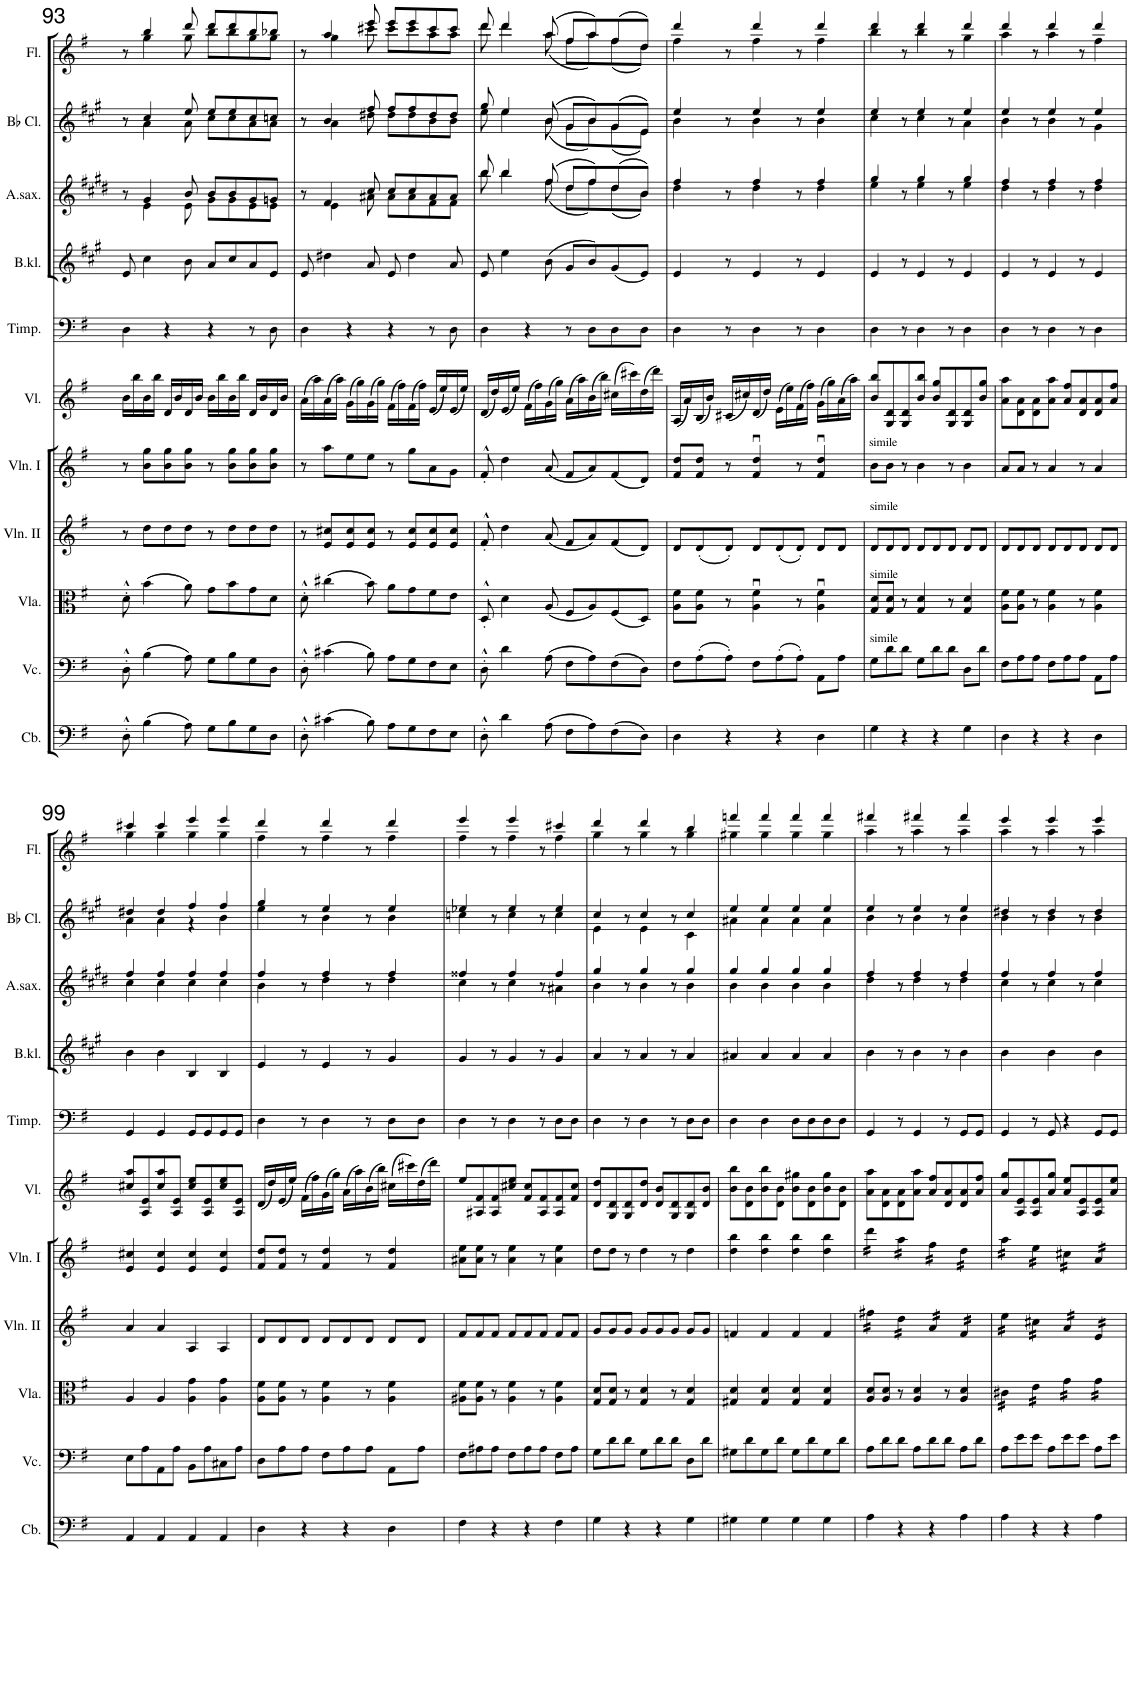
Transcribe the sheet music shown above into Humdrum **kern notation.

**kern	**kern	**kern	**kern	**kern	**kern	**kern	**kern	**kern	**kern	**kern
*part11	*part10	*part9	*part8	*part7	*part6	*part5	*part4	*part3	*part2	*part1
*staff11	*staff10	*staff9	*staff8	*staff7	*staff6	*staff5	*staff4	*staff3	*staff2	*staff1
*I"Contrabasses	*I"Violoncellos	*I"Violas	*I"Violins II	*I"Violins I	*I"Violine	*I"Timpani	*I"Bassklarinette	*I"Altsaxophon	*I"Clarinets in Bb	*I"Flutes
*I'Cb.	*I'Vc.	*I'Vla.	*I'Vln. II	*I'Vln. I	*I'Vl.	*I'Timp.	*I'B.kl.	*I'A.sax.	*	*I'Fl.
!!LO:PB:g=z
*clefF4	*clefF4	*clefC3	*clefG2	*clefG2	*clefG2	*clefF4	*clefG2	*clefG2	*clefG2	*clefG2
*Trd7c12	*	*	*	*	*	*	*Trd8c14	*Trd5c9	*Trd1c2	*
*k[f#]	*k[f#]	*k[f#]	*k[f#]	*k[f#]	*k[f#]	*k[f#]	*k[f#c#g#]	*k[f#c#g#d#]	*k[f#c#g#]	*k[f#]
*M4/4	*M4/4	*M4/4	*M4/4	*M4/4	*M4/4	*M4/4	*M4/4	*M4/4	*M4/4	*M4/4
*met(c)	*met(c)	*met(c)	*met(c)	*met(c)	*met(c)	*met(c)	*met(c)	*met(c)	*met(c)	*met(c)
=93	=93	=93	=93	=93	=93	=93	=93	=93	=93	=93
*	*	*	*	*	*	*	*	*^	*^	*^
8D'^^\	8D'^^\	8d'^^\	8r	8r	16b\LL	4D\	8e/	8r	8ryy	8r	8ryy	8r	8ryy
.	.	.	.	.	16bb\	.	.	.	.	.	.	.	.
(4B\	(4B\	(4b\	8dd\L	8b\ 8gg\L	16b\	.	4cc#\	4g#/	4e\	4cc#/	4a\	4bb/	4gg\
.	.	.	.	.	16bb\JJ	.	.	.	.	.	.	.	.
.	.	.	8dd\	8b\ 8gg\	16d/LL	4r	.	.	.	.	.	.	.
.	.	.	.	.	16b/	.	.	.	.	.	.	.	.
8A\)	8A\)	8a\)	8dd\J	8b\ 8gg\J	16d/	.	8b\	8b/	8e\	8ee/	8a\	8ddd/	8gg\
.	.	.	.	.	16b/JJ	.	.	.	.	.	.	.	.
8G\L	8G\L	8g\L	8r	8r	16b\LL	4r	8a/L	8b/L	8g#\L	8ee/L	8cc#\L	8ddd/L	8bb\L
.	.	.	.	.	16bb\	.	.	.	.	.	.	.	.
8B\	8B\	8b\	8dd\L	8b\ 8gg\L	16b\	.	8cc#/	8b/	8g#\	8ee/	8cc#\	8ddd/	8bb\
.	.	.	.	.	16bb\JJ	.	.	.	.	.	.	.	.
8G\	8G\	8g\	8dd\	8b\ 8gg\	16d/LL	8r	8a/	8g#/	8e\	8cc#/	8a\	8bb/	8gg\
.	.	.	.	.	16b/	.	.	.	.	.	.	.	.
8D\J	8D\J	8d\J	8dd\J	8b\ 8gg\J	16d/	8D\	8e/J	8gn/J	8e\J	8ccn/J	8a\J	8bb-X/J	8gg\J
.	.	.	.	.	16b/JJ	.	.	.	.	.	.	.	.
=94	=94	=94	=94	=94	=94	=94	=94	=94	=94	=94	=94	=94	=94
8D'^^\	8D'^^\	8d'^^\	8r	8r	(16a\LL	4D\	8e/	8r	8ryy	8r	8ryy	8r	8ryy
.	.	.	.	.	16aa\)	.	.	.	.	.	.	.	.
(4c#X\	(4c#X\	(4cc#X\	8e/ 8cc#X/L	8aa\L	(16a\	.	4dd#X\	4f#/	4e\	4b/	4a\	4aa/	4gg\
.	.	.	.	.	16aa\JJ)	.	.	.	.	.	.	.	.
.	.	.	8e/ 8cc#/	8ee\	(16g\LL	4r	.	.	.	.	.	.	.
.	.	.	.	.	16gg\)	.	.	.	.	.	.	.	.
8B\)	8B\)	8b\)	8e/ 8cc#/J	8ee\J	(16g\	.	8a/	8cc#/	8a#X\	8ff#/	8dd#X\	8eee/	8ccc#X\
.	.	.	.	.	16gg\JJ)	.	.	.	.	.	.	.	.
8A\L	8A\L	8a\L	8r	8r	(16f#\LL	4r	8e/	8cc#/L	8a#\L	8ff#/L	8dd#\L	8eee/L	8ccc#\L
.	.	.	.	.	16ff#\)	.	.	.	.	.	.	.	.
8G\	8G\	8g\	8e/ 8cc#/L	8gg\L	(16f#\	.	4dd#\	8cc#/	8a#\	8ff#/	8dd#\	8eee/	8ccc#\
.	.	.	.	.	16ff#\JJ)	.	.	.	.	.	.	.	.
8F#\	8F#\	8f#\	8e/ 8cc#/	8a\	(16e/LL	8r	.	8a#/	8f#\	8dd#/	8b\	8ccc#/	8aa\
.	.	.	.	.	16ee/)	.	.	.	.	.	.	.	.
8E\J	8E\J	8e\J	8e/ 8cc#/J	8g\J	(16e/	8D\	8a/	8a#/J	8f#\J	8dd#/J	8b\J	8ccc#/J	8aa\J
.	.	.	.	.	16ee/JJ)	.	.	.	.	.	.	.	.
=95	=95	=95	=95	=95	=95	=95	=95	=95	=95	=95	=95	=95	=95
8D'^^\	8D'^^\	8D'^^/	8f#'^^/	8f#'^^/	(16d/LL	4D\	8e/	8bb/	8bb\	8gg#/	8ee\	8ddd/	8ddd\
.	.	.	.	.	16dd/)	.	.	.	.	.	.	.	.
4d\	4d\	4d\	4dd\	4dd\	(16e/	.	4ee\	4bb/	4bb\	4ee/	4ee\	4ddd/	4ddd\
.	.	.	.	.	16ee/JJ)	.	.	.	.	.	.	.	.
.	.	.	.	.	(16f#\LL	4r	.	.	.	.	.	.	.
.	.	.	.	.	16ff#\)	.	.	.	.	.	.	.	.
(8A\	(8A\	(8A/	(8a/	(8a/	(16g\	.	(8b\	(8ff#/	(8ff#\	(8b/	(8b\	(8aa/	(8aa\
.	.	.	.	.	16gg\JJ)	.	.	.	.	.	.	.	.
8F#\L	8F#\L	8F#/L	8f#/L	8f#/L	(16a\LL	8r	8g#/L	8dd#/L	8dd#\L	8g#/L	8g#\L	8ff#/L	8ff#\L
.	.	.	.	.	16aa\)	.	.	.	.	.	.	.	.
8A\)	8A\)	8A/)	8a/)	8a/)	(16b\	8D\L	8b/)	8ff#/)	8ff#\)	8b/)	8b\)	8aa/)	8aa\)
.	.	.	.	.	16bb\JJ)	.	.	.	.	.	.	.	.
(8F#\	(8F#\	(8F#/	(8f#/	(8f#/	(16cc#X\LL	8D\	(8g#/	(8dd#/	(8dd#\	(8g#/	(8g#\	(8ff#/	(8ff#\
.	.	.	.	.	16ccc#X\)	.	.	.	.	.	.	.	.
8D\J)	8D\J)	8D/J)	8d/J)	8d/J)	(16dd\	8D\J	8e/J)	8b/J)	8b\J)	8e/J)	8e\J)	8dd/J)	8dd\J)
.	.	.	.	.	16ddd\JJ)	.	.	.	.	.	.	.	.
=96	=96	=96	=96	=96	=96	=96	=96	=96	=96	=96	=96	=96	=96
4D\	8F#\L	8A\ 8f#\L	8d/L	8f#/ 8dd/L	(16A/LL	4D\	4e/	4ff#/	4dd#\	4ee/	4b\	4ddd/	4ff#\
.	.	.	.	.	16a/)	.	.	.	.	.	.	.	.
.	(8A'\	8A\ 8f#\J	(8d'/	8f#/ 8dd/J	(16B/	.	.	.	.	.	.	.	.
.	.	.	.	.	16b/JJ)	.	.	.	.	.	.	.	.
4r	8A'\J)	8r	8d'/J)	8r	(16c#X/LL	8r	8r	8r	8ryy	8r	8ryy	8r	8ryy
.	.	.	.	.	16cc#X/)	.	.	.	.	.	.	.	.
.	8F#\L	4A\u 4f#\u	8d/L	4f#/u 4dd/u	(16d/	4D\	4e/	4ff#/	4dd#\	4ee/	4b\	4ddd/	4ff#\
.	.	.	.	.	16dd/JJ)	.	.	.	.	.	.	.	.
4r	(8A'\	.	(8d'/	.	(16e\LL	.	.	.	.	.	.	.	.
.	.	.	.	.	16ee\)	.	.	.	.	.	.	.	.
.	8A'\J)	8r	8d'/J)	8r	(16f#\	8r	8r	8r	8ryy	8r	8ryy	8r	8ryy
.	.	.	.	.	16ff#\JJ)	.	.	.	.	.	.	.	.
4D\	8AA\L	4A\u 4f#\u	8d/L	4f#/u 4dd/u	(16g\LL	4D\	4e/	4ff#/	4dd#\	4ee/	4b\	4ddd/	4ff#\
.	.	.	.	.	16gg\)	.	.	.	.	.	.	.	.
.	8A\J	.	8d/J	.	(16a\	.	.	.	.	.	.	.	.
.	.	.	.	.	16aa\JJ)	.	.	.	.	.	.	.	.
=97	=97	=97	=97	=97	=97	=97	=97	=97	=97	=97	=97	=97	=97
!	!	!	!	!LO:TX:a:t=simile	!	!	!	!	!	!	!	!	!
!	!	!	!LO:TX:a:t=simile	!	!	!	!	!	!	!	!	!	!
!	!	!LO:TX:a:t=simile	!	!	!	!	!	!	!	!	!	!	!
!	!LO:TX:a:t=simile	!	!	!	!	!	!	!	!	!	!	!	!
4G\	8G\L	8G/ 8d/L	8d/L	8b\L	8b/ 8bb/L	4D\	4e/	4gg#/	4ee\	4ee/	4cc#\	4ddd/	4bb\
.	8d\	8G/ 8d/J	8d/	8b\J	8G/ 8d/	.	.	.	.	.	.	.	.
4r	8d\J	8r	8d/J	8r	8G/ 8d/	8r	8r	8r	8ryy	8r	8ryy	8r	8ryy
.	8G\L	4G/ 4d/	8d/L	4b\	8b/ 8bb/J	4D\	4e/	4gg#/	4ee\	4ee/	4cc#\	4ddd/	4bb\
4r	8d\	.	8d/	.	8b/ 8gg/L	.	.	.	.	.	.	.	.
.	8d\J	8r	8d/J	8r	8G/ 8d/	8r	8r	8r	8ryy	8r	8ryy	8r	8ryy
4G\	8D\L	4G/ 4d/	8d/L	4b\	8G/ 8d/	4D\	4e/	4gg#/	4ee\	4ee/	4a\	4ddd/	4gg\
.	8d\J	.	8d/J	.	8b/ 8gg/J	.	.	.	.	.	.	.	.
=98	=98	=98	=98	=98	=98	=98	=98	=98	=98	=98	=98	=98	=98
4D\	8F#\L	8A\ 8f#\L	8d/L	8a/L	8a\ 8aa\L	4D\	4e/	4ff#/	4dd#\	4ee/	4b\	4ddd/	4aa\
.	8A\	8A\ 8f#\J	8d/	8a/J	8d\ 8a\	.	.	.	.	.	.	.	.
4r	8A\J	8r	8d/J	8r	8d\ 8a\	8r	8r	8r	8ryy	8r	8ryy	8r	8ryy
.	8F#\L	4A\ 4f#\	8d/L	4a/	8a\ 8aa\J	4D\	4e/	4ff#/	4dd#\	4ee/	4b\	4ddd/	4aa\
4r	8A\	.	8d/	.	8a/ 8ff#/L	.	.	.	.	.	.	.	.
.	8A\J	8r	8d/J	8r	8d/ 8a/	8r	8r	8r	8ryy	8r	8ryy	8r	8ryy
4D\	8AA\L	4A\ 4f#\	8d/L	4a/	8d/ 8a/	4D\	4e/	4ff#/	4dd#\	4ee/	4g#\	4ddd/	4ff#\
.	8A\J	.	8d/J	.	8a/ 8ff#/J	.	.	.	.	.	.	.	.
!!LO:LB:g=z	!!
=99	=99	=99	=99	=99	=99	=99	=99	=99	=99	=99	=99	=99	=99
4AA/	8E\L	4A/	4a/	4e/ 4cc#X/	8cc#X/ 8aa/L	4GG/	4b\	4ff#/	4cc#\	4dd#X/	4a\	4ccc#X/	4gg\
.	8A\	.	.	.	8A/ 8e/	.	.	.	.	.	.	.	.
4AA/	8AA\	4A/	4a/	4e/ 4cc#/	8cc#/ 8aa/	4GG/	4b\	4ff#/	4cc#\	4dd#/	4a\	4ccc#/	4gg\
.	8A\J	.	.	.	8A/ 8e/J	.	.	.	.	.	.	.	.
4AA/	8BB\L	4A\ 4g\	4A/	4e/ 4cc#/	8cc#/ 8ee/L	8GG/L	4B/	4ff#/	4cc#\	4ff#/	4r	4eee/	4gg\
.	8A\	.	.	.	8A/ 8e/	8GG/	.	.	.	.	.	.	.
4AA/	8C#X\	4A\ 4g\	4A/	4e/ 4cc#/	8cc#/ 8ee/	8GG/	4B/	4ff#/	4cc#\	4ff#/	4b\	4eee/	4gg\
.	8A\J	.	.	.	8A/ 8e/J	8GG/J	.	.	.	.	.	.	.
=100	=100	=100	=100	=100	=100	=100	=100	=100	=100	=100	=100	=100	=100
4D\	8D\L	8A\ 8f#\L	8d/L	8f#/ 8dd/L	(16d/LL	4D\	4e/	4ff#/	4b\	4gg#/	4ee\	4ddd/	4ff#\
.	.	.	.	.	16dd/)	.	.	.	.	.	.	.	.
.	8A\	8A\ 8f#\J	8d/	8f#/ 8dd/J	(16e/	.	.	.	.	.	.	.	.
.	.	.	.	.	16ee/JJ)	.	.	.	.	.	.	.	.
4r	8A\J	8r	8d/J	8r	(16f#\LL	8r	8r	8r	8ryy	8r	8ryy	8r	8ryy
.	.	.	.	.	16ff#\)	.	.	.	.	.	.	.	.
.	8F#\L	4A\ 4f#\	8d/L	4f#/ 4dd/	(16g\	4D\	4e/	4ff#/	4dd#\	4ee/	4b\	4ddd/	4ff#\
.	.	.	.	.	16gg\JJ)	.	.	.	.	.	.	.	.
4r	8A\	.	8d/	.	(16a\LL	.	.	.	.	.	.	.	.
.	.	.	.	.	16aa\)	.	.	.	.	.	.	.	.
.	8A\J	8r	8d/J	8r	(16b\	8r	8r	8r	8ryy	8r	8ryy	8r	8ryy
.	.	.	.	.	16bb\JJ)	.	.	.	.	.	.	.	.
4D\	8AA\L	4A\ 4f#\	8d/L	4f#/ 4dd/	(16cc#X\LL	8D\L	4g#/	4ff#/	4dd#\	4ee/	4b\	4ddd/	4ff#\
.	.	.	.	.	16ccc#X\)	.	.	.	.	.	.	.	.
.	8A\J	.	8d/J	.	(16dd\	8D\J	.	.	.	.	.	.	.
.	.	.	.	.	16ddd\JJ)	.	.	.	.	.	.	.	.
=101	=101	=101	=101	=101	=101	=101	=101	=101	=101	=101	=101	=101	=101
4F#\	8F#\L	8A#X\ 8f#\L	8f#/L	8a#X\ 8ee\L	8ee/L	4D\	4g#/	4ff##X/	4cc#\	4ee-X/	4ccn\	4eee/	4ff#\
.	8A#X\	8A#\ 8f#\J	8f#/	8a#\ 8ee\J	8A#X/ 8f#/	.	.	.	.	.	.	.	.
4r	8A#\J	8r	8f#/J	8r	8A#/ 8f#/	8r	8r	8r	8ryy	8r	8ryy	8r	8ryy
.	8F#\L	4A#\ 4f#\	8f#/L	4a#\ 4ee\	8cc#X/ 8ee/J	4D\	4g#/	4ff##/	4cc#\	4ee-/	4cc\	4eee/	4ff#\
4r	8A#\	.	8f#/	.	8f#/ 8cc#/L	.	.	.	.	.	.	.	.
.	8A#\J	8r	8f#/J	8r	8A#/ 8f#/	8r	8r	8r	8ryy	8r	8ryy	8r	8ryy
4F#\	8F#\L	4A#\ 4f#\	8f#/L	4a#\ 4ee\	8A#/ 8f#/	8D\L	4g#/	4ff##/	4a#X\	4ee-/	4cc\	4ccc#X/	4ff#\
.	8A#\J	.	8f#/J	.	8f#/ 8cc#/J	8D\J	.	.	.	.	.	.	.
=102	=102	=102	=102	=102	=102	=102	=102	=102	=102	=102	=102	=102	=102
4G\	8G\L	8G/ 8d/L	8g/L	8dd\L	8d/ 8dd/L	4D\	4a/	4gg#/	4b\	4cc#/	4e\	4ddd/	4gg\
.	8d\	8G/ 8d/J	8g/	8dd\J	8G/ 8d/	.	.	.	.	.	.	.	.
4r	8d\J	8r	8g/J	8r	8G/ 8d/	8r	8r	8r	8ryy	8r	8ryy	8r	8ryy
.	8G\L	4G/ 4d/	8g/L	4dd\	8d/ 8dd/J	4D\	4a/	4gg#/	4b\	4cc#/	4e\	4ddd/	4gg\
4r	8d\	.	8g/	.	8d/ 8b/L	.	.	.	.	.	.	.	.
.	8d\J	8r	8g/J	8r	8G/ 8d/	8r	8r	8r	8ryy	8r	8ryy	8r	8ryy
4G\	8D\L	4G/ 4d/	8g/L	4dd\	8G/ 8d/	8D\L	4a/	4gg#/	4b\	4cc#/	4c#\	4bb/	4gg\
.	8d\J	.	8g/J	.	8d/ 8b/J	8D\J	.	.	.	.	.	.	.
=103	=103	=103	=103	=103	=103	=103	=103	=103	=103	=103	=103	=103	=103
4G#X\	8G#X\L	4G#X/ 4d/	4fn/	4dd\ 4bb\	8b\ 8bb\L	4D\	4a#X/	4gg#/	4b\	4ee/	4a#X\	4fffn/	4gg#X\
.	8d\	.	.	.	8d\ 8b\	.	.	.	.	.	.	.	.
4G#\	8G#\	4G#/ 4d/	4f/	4dd\ 4bb\	8b\ 8bb\	4D\	4a#/	4gg#/	4b\	4ee/	4a#\	4fff/	4gg#\
.	8d\J	.	.	.	8d\ 8b\J	.	.	.	.	.	.	.	.
4G#\	8G#\L	4G#/ 4d/	4f/	4dd\ 4bb\	8b\ 8gg#X\L	8D\L	4a#/	4gg#/	4b\	4ee/	4a#\	4fff/	4gg#\
.	8d\	.	.	.	8d\ 8b\	8D\	.	.	.	.	.	.	.
4G#\	8G#\	4G#/ 4d/	4f/	4dd\ 4bb\	8b\ 8gg#\	8D\	4a#/	4gg#/	4b\	4ee/	4a#\	4fff/	4gg#\
.	8d\J	.	.	.	8d\ 8b\J	8D\J	.	.	.	.	.	.	.
=104	=104	=104	=104	=104	=104	=104	=104	=104	=104	=104	=104	=104	=104
*	*	*	*tremolo	*	*	*	*	*	*	*	*	*	*
*	*	*	*	*tremolo	*	*	*	*	*	*	*	*	*
4A\	8A\L	8A/ 8d/L	16ff#X\LL	16ddd\LL	8a\ 8aa\L	4GG/	4b\	4ff#/	4dd#\	4ee/	4b\	4fff#X/	4aa\
.	.	.	16ff#X\	16ddd\	.	.	.	.	.	.	.	.	.
.	8d\	8A/ 8d/J	16ff#X\	16ddd\	8d\ 8a\	.	.	.	.	.	.	.	.
.	.	.	16ff#X\JJ	16ddd\JJ	.	.	.	.	.	.	.	.	.
4r	8d\J	8r	16dd\LL	16aa\LL	8d\ 8a\	8r	8r	8r	8ryy	8r	8ryy	8r	8ryy
.	.	.	16dd\	16aa\	.	.	.	.	.	.	.	.	.
.	8A\L	4A/ 4d/	16dd\	16aa\	8a\ 8aa\J	4GG/	4b\	4ff#/	4dd#\	4ee/	4b\	4fff#X/	4aa\
.	.	.	16dd\JJ	16aa\JJ	.	.	.	.	.	.	.	.	.
4r	8d\	.	16a/LL	16ff#\LL	8a/ 8ff#/L	.	.	.	.	.	.	.	.
.	.	.	16a/	16ff#\	.	.	.	.	.	.	.	.	.
.	8d\J	8r	16a/	16ff#\	8d/ 8a/	8r	8r	8r	8ryy	8r	8ryy	8r	8ryy
.	.	.	16a/JJ	16ff#\JJ	.	.	.	.	.	.	.	.	.
4A\	8A\L	4A/ 4d/	16f#/LL	16dd\LL	8d/ 8a/	8GG/L	4b\	4ff#/	4dd#\	4ee/	4b\	4fff#/	4aa\
.	.	.	16f#/	16dd\	.	.	.	.	.	.	.	.	.
.	8d\J	.	16f#/	16dd\	8a/ 8ff#/J	8GG/J	.	.	.	.	.	.	.
.	.	.	16f#/JJ	16dd\JJ	.	.	.	.	.	.	.	.	.
=105	=105	=105	=105	=105	=105	=105	=105	=105	=105	=105	=105	=105	=105
*	*	*tremolo	*	*	*	*	*	*	*	*	*	*	*
4A\	8A\L	16c#X\LL	16ee\LL	16aa\LL	8a/ 8gg/L	4GG/	4b\	4ff#/	4cc#\	4dd#X/	4b\	4eee/	4aa\
.	.	16c#X\	16ee\	16aa\	.	.	.	.	.	.	.	.	.
.	8e\	16c#X\	16ee\	16aa\	8A/ 8e/	.	.	.	.	.	.	.	.
.	.	16c#X\JJ	16ee\JJ	16aa\JJ	.	.	.	.	.	.	.	.	.
4r	8e\J	16e\LL	16cc#X\LL	16ee\LL	8A/ 8e/	8r	8ryy	8r	8ryy	8r	8ryy	8r	8ryy
.	.	16e\	16cc#X\	16ee\	.	.	.	.	.	.	.	.	.
.	8A\L	16e\	16cc#X\	16ee\	8a/ 8gg/J	8GG/	4b\	4ff#/	4cc#\	4dd#/	4b\	4eee/	4aa\
.	.	16e\JJ	16cc#X\JJ	16ee\JJ	.	.	.	.	.	.	.	.	.
4r	8e\	16g\LL	16a/LL	16cc#X\LL	8a/ 8ee/L	4r	.	.	.	.	.	.	.
.	.	16g\	16a/	16cc#X\	.	.	.	.	.	.	.	.	.
.	8e\J	16g\	16a/	16cc#X\	8A/ 8e/	.	8ryy	8r	8ryy	8r	8ryy	8r	8ryy
.	.	16g\JJ	16a/JJ	16cc#X\JJ	.	.	.	.	.	.	.	.	.
4A\	8A\L	16g\LL	16e/LL	16a/LL	8A/ 8e/	8GG/L	4b\	4ff#/	4cc#\	4dd#/	4b\	4eee/	4aa\
.	.	16g\	16e/	16a/	.	.	.	.	.	.	.	.	.
.	8e\J	16g\	16e/	16a/	8a/ 8ee/J	8GG/J	.	.	.	.	.	.	.
.	.	16g\JJ	16e/JJ	16a/JJ	.	.	.	.	.	.	.	.	.
*	*	*	*	*Xtremolo	*	*	*	*	*	*	*	*	*
*	*	*	*Xtremolo	*	*	*	*	*	*	*	*	*	*
*	*	*Xtremolo	*	*	*	*	*	*	*	*	*	*	*
*	*	*	*	*	*	*	*	*v	*v	*	*	*v	*v
*	*	*	*	*	*	*	*	*	*v	*v	*
=	=	=	=	=	=	=	=	=	=	=
*-	*-	*-	*-	*-	*-	*-	*-	*-	*-	*-
